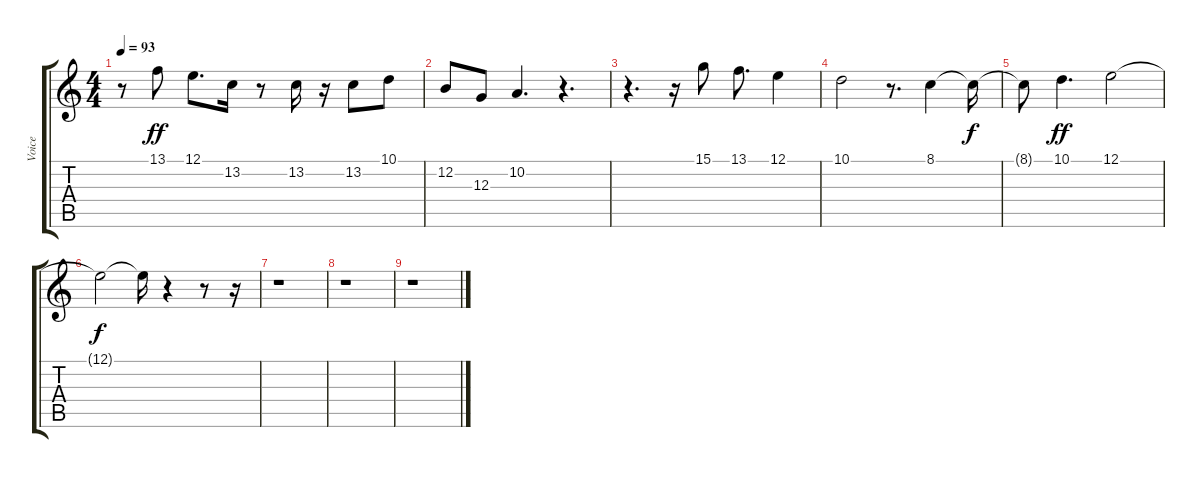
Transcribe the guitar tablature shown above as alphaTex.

\track ("Voice" "Voice") {instrument trumpet}
\staff {score tabs}
\tuning (E4 B3 G3 D3 A2 E2) {hide}
\ts (4 4)
\tempo 93
\clef g2
\ks c
r.8{dy ff} 13.1.8 12.1.8{d} 13.2.16 r.8 13.2.16 r.16 13.2.8 10.1.8 |
12.2.8 12.3.8 10.2.4{d} r.4{d} |
r.4{d} r.16 15.1.8 13.1.8{d} 12.1.4 |
10.1.2 r.8{d} 8.1.4 8.1{t}.16{dy f} |
8.1{t}.8 10.1.4{d dy ff} 12.1.2 |
12.1{t}.2{dy f} 12.1{t}.16 r.4 r.8 r.16 |
r.1 |
r.1 |
r.1
